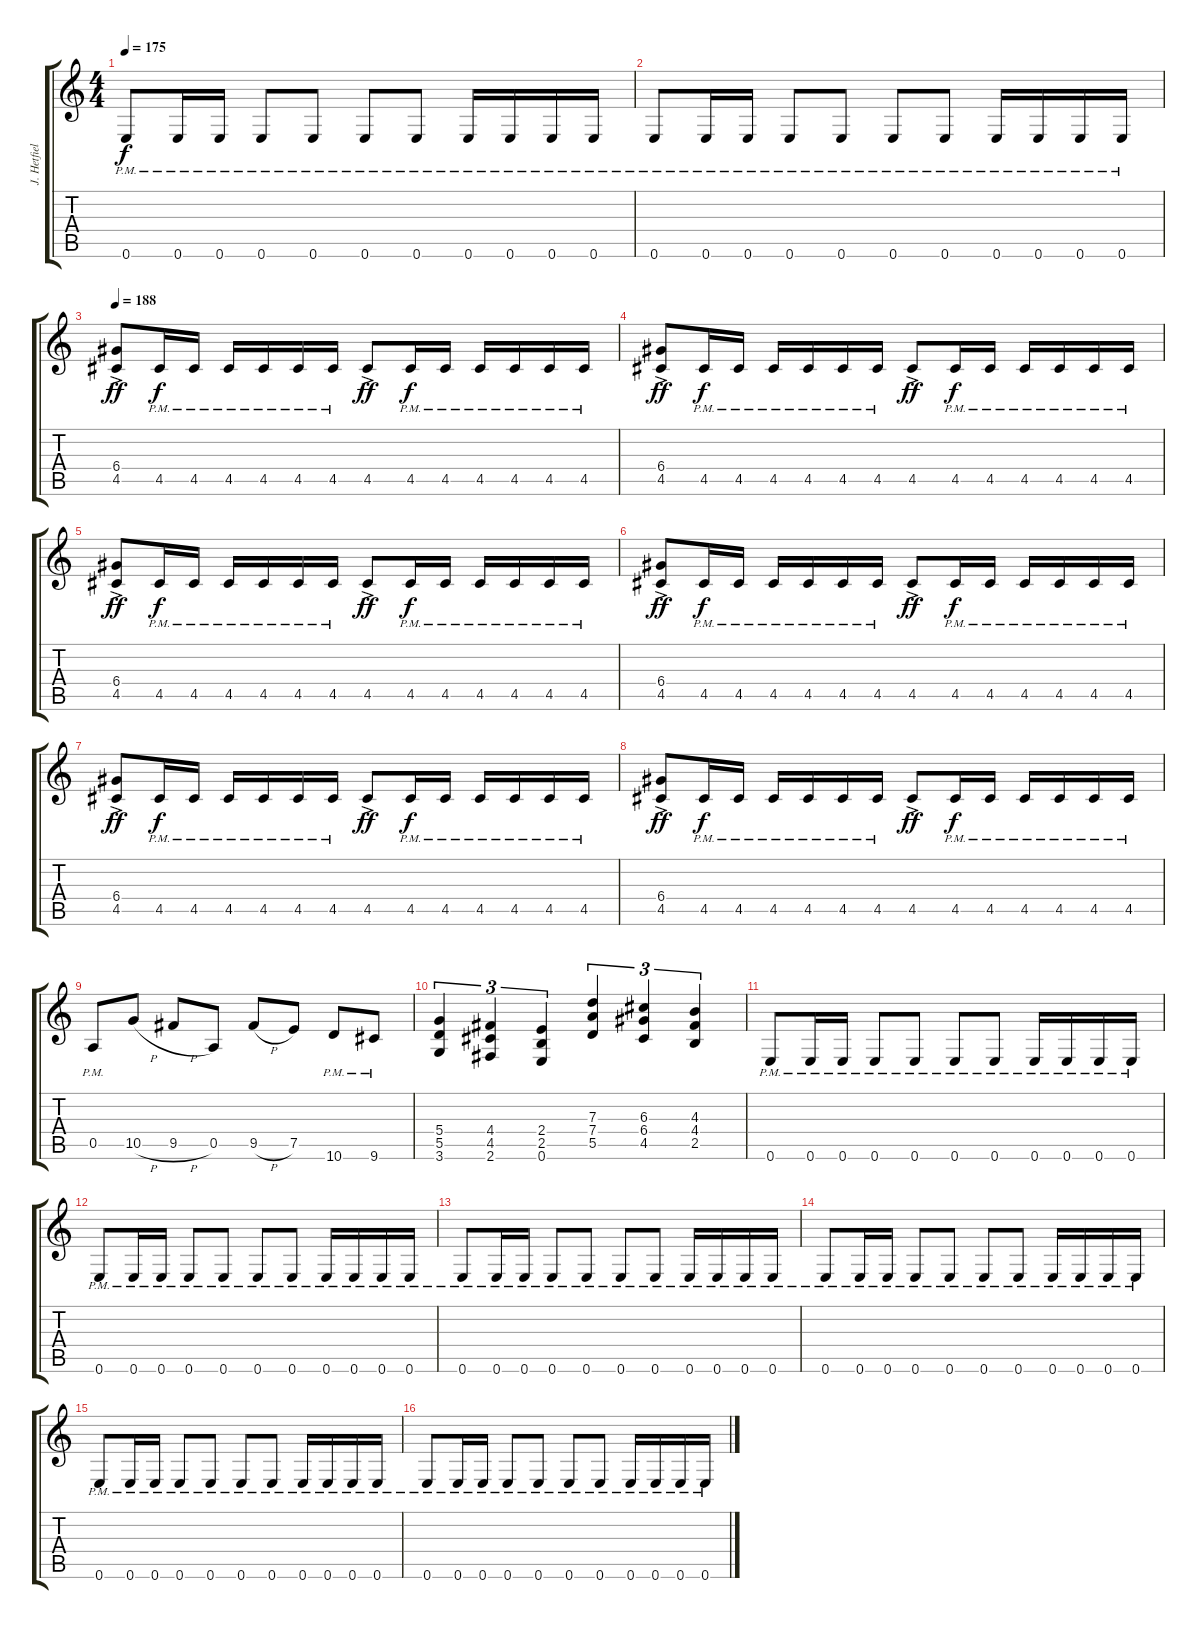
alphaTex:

\track ("J. Hetfield - Rhythm guitar" "J. Hetfiel") {instrument distortionguitar}
\staff {score tabs}
\tuning (E4 B3 G3 D3 A2 E2) {hide}
\ts (4 4)
\tempo 175
\clef g2
\ks c
0.6{pm}.8{dy f} 0.6{pm}.16 0.6{pm}.16 0.6{pm}.8 0.6{pm}.8 0.6{pm}.8 0.6{pm}.8 0.6{pm}.16 0.6{pm}.16 0.6{pm}.16 0.6{pm}.16 |
0.6{pm}.8 0.6{pm}.16 0.6{pm}.16 0.6{pm}.8 0.6{pm}.8 0.6{pm}.8 0.6{pm}.8 0.6{pm}.16 0.6{pm}.16 0.6{pm}.16 0.6{pm}.16 |
\tempo 188
(6.4{ac} 4.5{ac}).8{dy ff} 4.5{pm}.16{dy f} 4.5{pm}.16 4.5{pm}.16 4.5{pm}.16 4.5{pm}.16 4.5{pm}.16 4.5{ac}.8{dy ff} 4.5{pm}.16{dy f} 4.5{pm}.16 4.5{pm}.16 4.5{pm}.16 4.5{pm}.16 4.5{pm}.16 |
(6.4{ac} 4.5{ac}).8{dy ff} 4.5{pm}.16{dy f} 4.5{pm}.16 4.5{pm}.16 4.5{pm}.16 4.5{pm}.16 4.5{pm}.16 4.5{ac}.8{dy ff} 4.5{pm}.16{dy f} 4.5{pm}.16 4.5{pm}.16 4.5{pm}.16 4.5{pm}.16 4.5{pm}.16 |
(6.4{ac} 4.5{ac}).8{dy ff} 4.5{pm}.16{dy f} 4.5{pm}.16 4.5{pm}.16 4.5{pm}.16 4.5{pm}.16 4.5{pm}.16 4.5{ac}.8{dy ff} 4.5{pm}.16{dy f} 4.5{pm}.16 4.5{pm}.16 4.5{pm}.16 4.5{pm}.16 4.5{pm}.16 |
(6.4{ac} 4.5{ac}).8{dy ff} 4.5{pm}.16{dy f} 4.5{pm}.16 4.5{pm}.16 4.5{pm}.16 4.5{pm}.16 4.5{pm}.16 4.5{ac}.8{dy ff} 4.5{pm}.16{dy f} 4.5{pm}.16 4.5{pm}.16 4.5{pm}.16 4.5{pm}.16 4.5{pm}.16 |
(6.4{ac} 4.5{ac}).8{dy ff} 4.5{pm}.16{dy f} 4.5{pm}.16 4.5{pm}.16 4.5{pm}.16 4.5{pm}.16 4.5{pm}.16 4.5{ac}.8{dy ff} 4.5{pm}.16{dy f} 4.5{pm}.16 4.5{pm}.16 4.5{pm}.16 4.5{pm}.16 4.5{pm}.16 |
(6.4{ac} 4.5{ac}).8{dy ff} 4.5{pm}.16{dy f} 4.5{pm}.16 4.5{pm}.16 4.5{pm}.16 4.5{pm}.16 4.5{pm}.16 4.5{ac}.8{dy ff} 4.5{pm}.16{dy f} 4.5{pm}.16 4.5{pm}.16 4.5{pm}.16 4.5{pm}.16 4.5{pm}.16 |
0.5{pm}.8 10.5{h}.8 9.5{h}.8 0.5.8 9.5{h}.8 7.5.8 10.6{pm}.8 9.6{pm}.8 |
(5.4 5.5 3.6).4{tu (3 2)} (4.4 4.5 2.6).4{tu (3 2)} (2.4 2.5 0.6).4{tu (3 2)} (7.3 7.4 5.5).4{tu (3 2)} (6.3 6.4 4.5).4{tu (3 2)} (4.3 4.4 2.5).4{tu (3 2)} |
0.6{pm}.8 0.6{pm}.16 0.6{pm}.16 0.6{pm}.8 0.6{pm}.8 0.6{pm}.8 0.6{pm}.8 0.6{pm}.16 0.6{pm}.16 0.6{pm}.16 0.6{pm}.16 |
0.6{pm}.8 0.6{pm}.16 0.6{pm}.16 0.6{pm}.8 0.6{pm}.8 0.6{pm}.8 0.6{pm}.8 0.6{pm}.16 0.6{pm}.16 0.6{pm}.16 0.6{pm}.16 |
0.6{pm}.8 0.6{pm}.16 0.6{pm}.16 0.6{pm}.8 0.6{pm}.8 0.6{pm}.8 0.6{pm}.8 0.6{pm}.16 0.6{pm}.16 0.6{pm}.16 0.6{pm}.16 |
0.6{pm}.8 0.6{pm}.16 0.6{pm}.16 0.6{pm}.8 0.6{pm}.8 0.6{pm}.8 0.6{pm}.8 0.6{pm}.16 0.6{pm}.16 0.6{pm}.16 0.6{pm}.16 |
0.6{pm}.8 0.6{pm}.16 0.6{pm}.16 0.6{pm}.8 0.6{pm}.8 0.6{pm}.8 0.6{pm}.8 0.6{pm}.16 0.6{pm}.16 0.6{pm}.16 0.6{pm}.16 |
0.6{pm}.8 0.6{pm}.16 0.6{pm}.16 0.6{pm}.8 0.6{pm}.8 0.6{pm}.8 0.6{pm}.8 0.6{pm}.16 0.6{pm}.16 0.6{pm}.16 0.6{pm}.16
